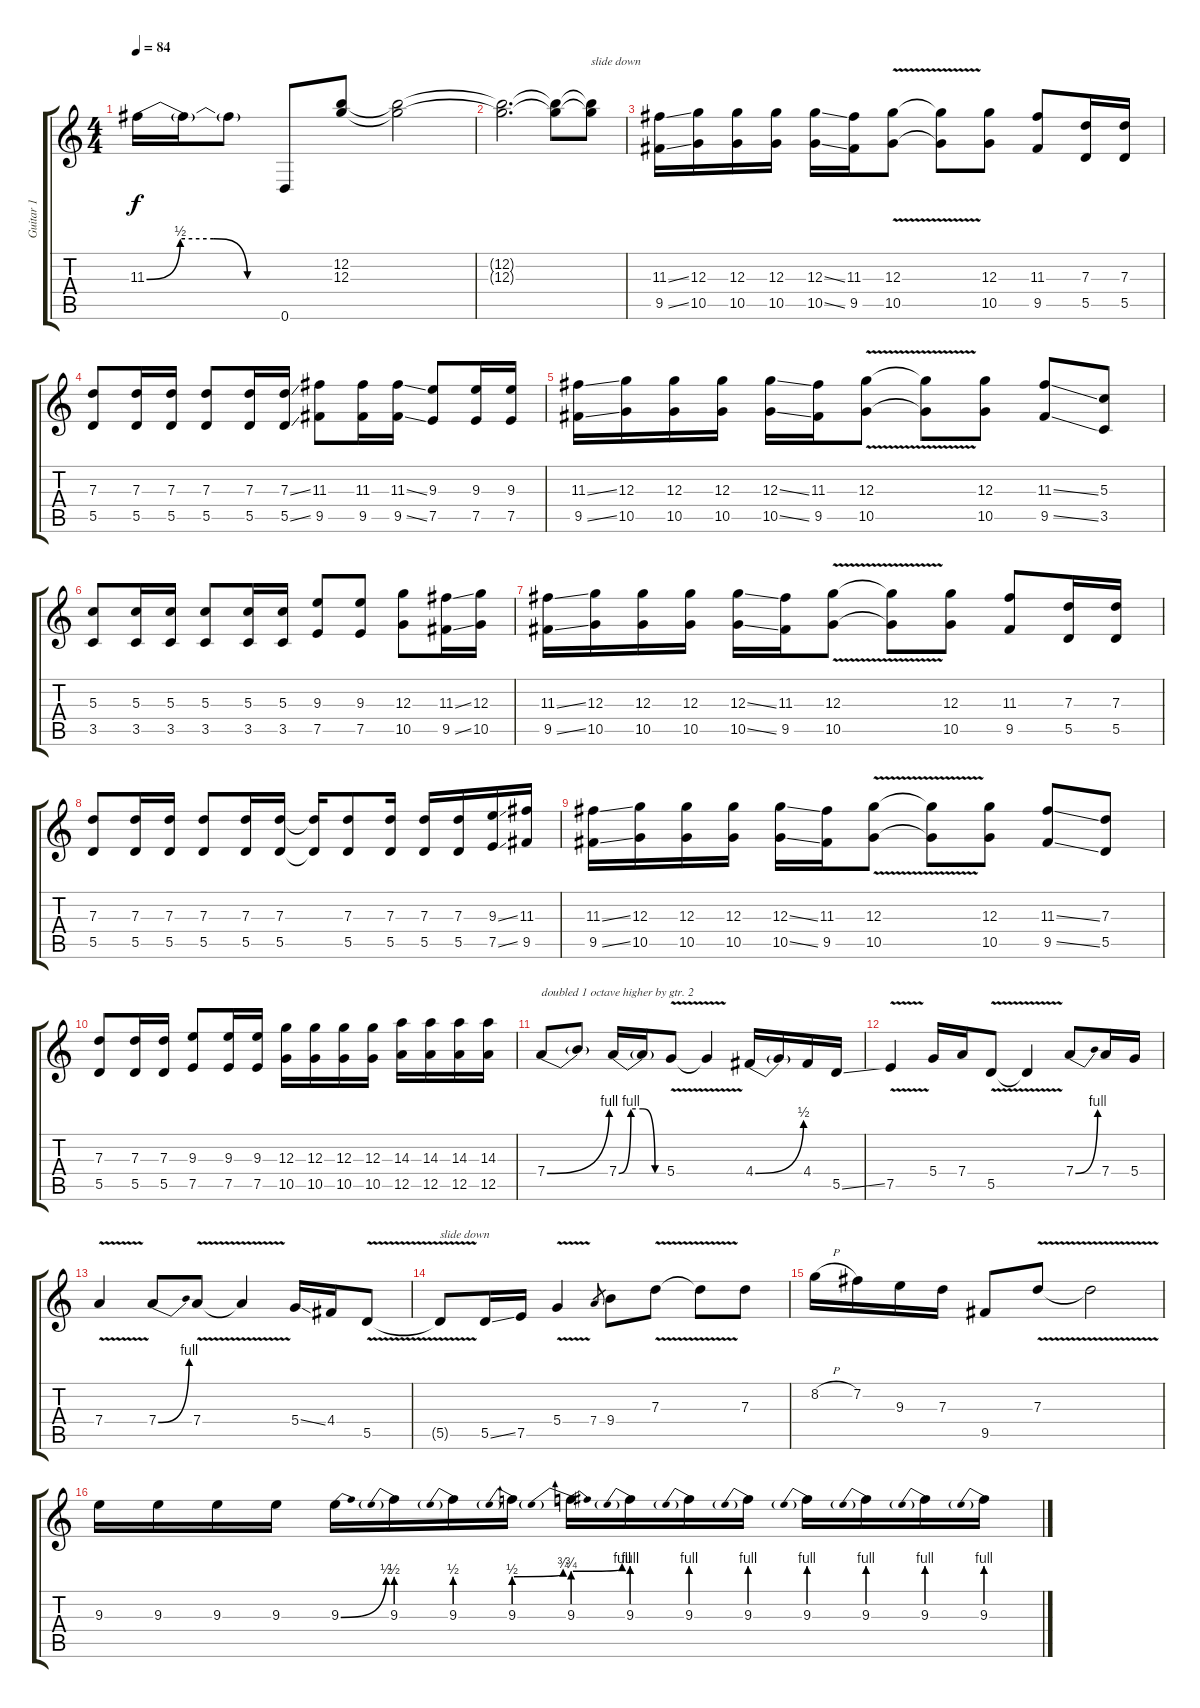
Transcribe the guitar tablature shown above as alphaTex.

\track ("Guitar 1" "Guitar 1") {instrument overdrivenguitar}
\staff {score tabs}
\tuning (E4 B3 G3 D3 A2 D2) {hide}
\ts (4 4)
\tempo 84
\clef g2
\ks c
11.3{be (custom 0 0 15 2 30 2 45 0 60 0)}.16{dy f} 11.3{t}.16 11.3{t}.8 0.6.8 (12.2 12.3).8 (12.2{t} 12.3{t}).2 |
(12.2{t} 12.3{t}).2{d} (12.2{t} 12.3{t}).8 (12.2{t} 12.3{t}).8{txt "slide down"} |
(11.3{ss} 9.5{ss}).16 (12.3 10.5).16 (12.3 10.5).16 (12.3 10.5).16 (12.3{ss} 10.5{ss}).16 (11.3 9.5).16 (12.3{v} 10.5{v}).8 (12.3{t} 10.5{t}).8 (12.3 10.5).8 (11.3 9.5).8 (7.3 5.5).16 (7.3 5.5).16 |
(7.3 5.5).8 (7.3 5.5).16 (7.3 5.5).16 (7.3 5.5).8 (7.3 5.5).16 (7.3{ss} 5.5{ss}).16 (11.3 9.5).8 (11.3 9.5).16 (11.3{ss} 9.5{ss}).16 (9.3 7.5).8 (9.3 7.5).16 (9.3 7.5).16 |
(11.3{ss} 9.5{ss}).16 (12.3 10.5).16 (12.3 10.5).16 (12.3 10.5).16 (12.3{ss} 10.5{ss}).16 (11.3 9.5).16 (12.3{v} 10.5{v}).8 (12.3{t} 10.5{t}).8 (12.3 10.5).8 (11.3{ss} 9.5{ss}).8 (5.3 3.5).8 |
(5.3 3.5).8 (5.3 3.5).16 (5.3 3.5).16 (5.3 3.5).8 (5.3 3.5).16 (5.3 3.5).16 (9.3 7.5).8 (9.3 7.5).8 (12.3 10.5).8 (11.3{ss} 9.5{ss}).16 (12.3 10.5).16 |
(11.3{ss} 9.5{ss}).16 (12.3 10.5).16 (12.3 10.5).16 (12.3 10.5).16 (12.3{ss} 10.5{ss}).16 (11.3 9.5).16 (12.3{v} 10.5{v}).8 (12.3{t} 10.5{t}).8 (12.3 10.5).8 (11.3 9.5).8 (7.3 5.5).16 (7.3 5.5).16 |
(7.3 5.5).8 (7.3 5.5).16 (7.3 5.5).16 (7.3 5.5).8 (7.3 5.5).16 (7.3 5.5).16 (7.3{t} 5.5{t}).16 (7.3 5.5).8 (7.3 5.5).16 (7.3 5.5).16 (7.3 5.5).16 (9.3{ss} 7.5{ss}).16 (11.3 9.5).16 |
(11.3{ss} 9.5{ss}).16 (12.3 10.5).16 (12.3 10.5).16 (12.3 10.5).16 (12.3{ss} 10.5{ss}).16 (11.3 9.5).16 (12.3{v} 10.5{v}).8 (12.3{t} 10.5{t}).8 (12.3 10.5).8 (11.3{ss} 9.5{ss}).8 (7.3 5.5).8 |
(7.3 5.5).8 (7.3 5.5).16 (7.3 5.5).16 (9.3 7.5).8 (9.3 7.5).16 (9.3 7.5).16 (12.3 10.5).16 (12.3 10.5).16 (12.3 10.5).16 (12.3 10.5).16 (14.3 12.5).16 (14.3 12.5).16 (14.3 12.5).16 (14.3 12.5).16 |
7.4{be (bend 0 0 60 4)}.8{txt "doubled 1 octave higher by gtr. 2"} 7.4{t}.8 7.4{be (custom 0 0 15 4 30 4 45 0 60 0)}.16 7.4{t}.16 5.4{v}.8 5.4{t}.4 4.4{be (bend 0 0 60 2)}.16 4.4{t}.16 4.4.16 5.5{ss}.16 |
7.5{v}.4 5.4.16 7.4.16 5.5{v}.8 5.5{t}.4 7.4{be (bend 0 0 60 4)}.8 7.4.16 5.4.16 |
7.4{v}.4 7.4{be (bend 0 0 60 4)}.8 7.4{v}.8 7.4{t}.4 5.4{ss}.16 4.4.16 5.5{v}.8 |
5.5{t}.8{txt "slide down"} 5.5{ss}.16 7.5.16 5.4{v}.4 7.4.8{gr} 9.4.8 7.3{v}.8 7.3{t}.8 7.3.8 |
8.2{h}.16 7.2.16 9.3.16 7.3.16 9.5.8 7.3{v}.8 7.3{t}.2 |
9.3.16 9.3.16 9.3.16 9.3.16 9.3{be (bend 0 0 60 2)}.16 9.3{be (prebend 0 2 60 2)}.16 9.3{be (prebend 0 2 60 2)}.16 9.3{be (prebendbend 0 2 60 3)}.16 9.3{be (prebendbend 0 3 60 4)}.16 9.3{be (prebend 0 4 60 4)}.16 9.3{be (prebend 0 4 60 4)}.16 9.3{be (prebend 0 4 60 4)}.16 9.3{be (prebend 0 4 60 4)}.16 9.3{be (prebend 0 4 60 4)}.16 9.3{be (prebend 0 4 60 4)}.16 9.3{be (prebend 0 4 60 4)}.16
